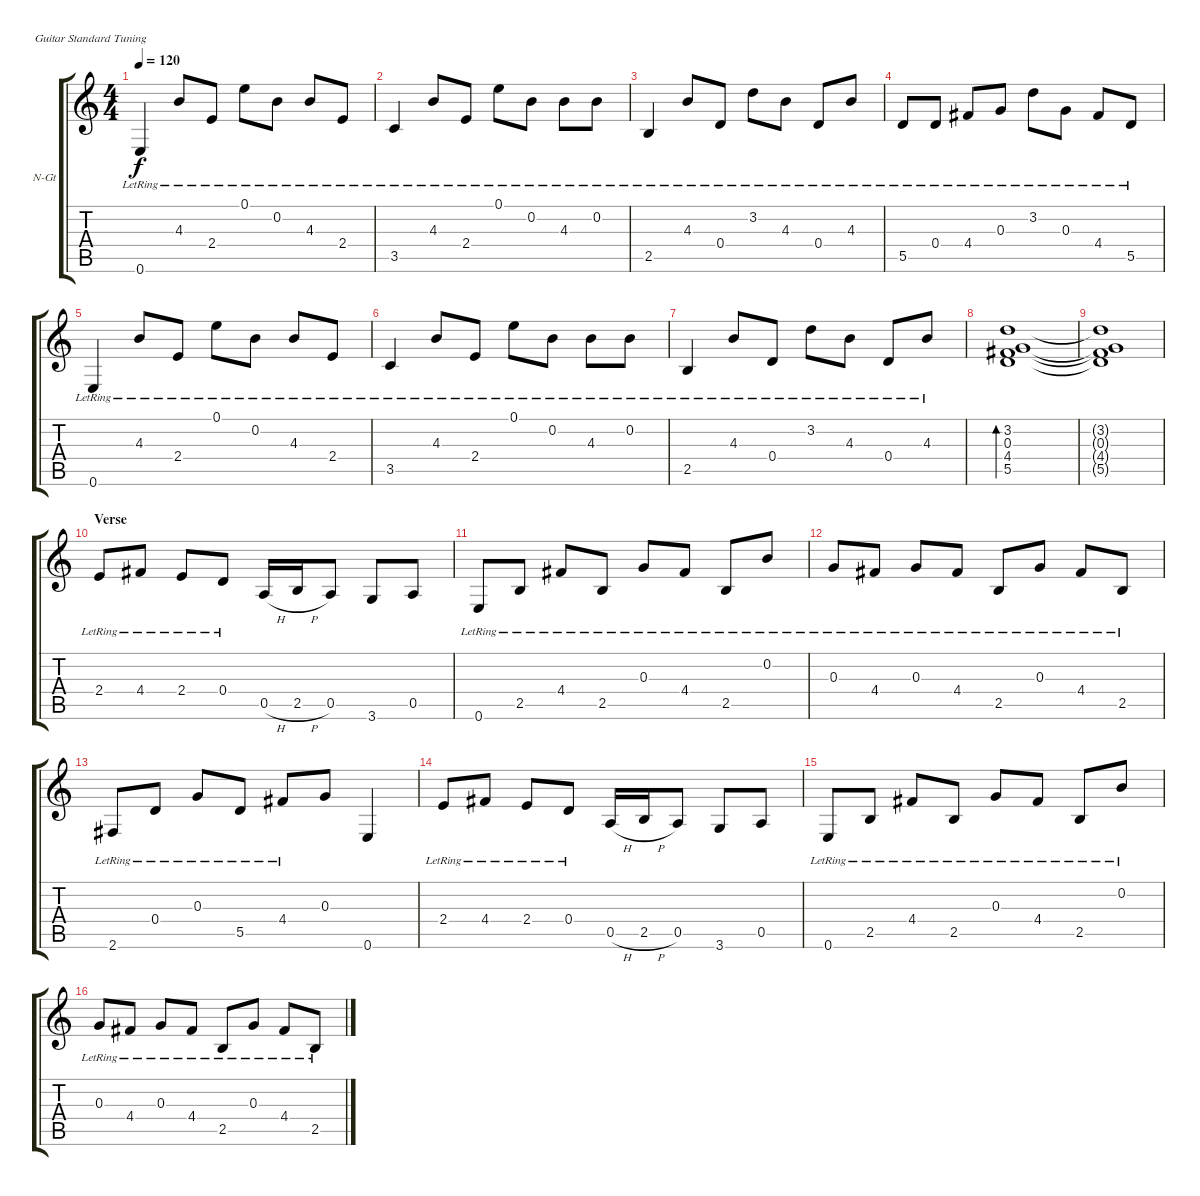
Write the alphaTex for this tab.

\bracketExtendMode groupsimilarinstruments
\firstSystemTrackNameOrientation horizontal
\otherSystemsTrackNameOrientation horizontal
\track ("Zakk Wylde - Acoustic" "N-Gt") {instrument acousticguitarnylon}
\staff {score tabs}
\tuning (E4 B3 G3 D3 A2 E2)
\ts (4 4)
\tempo 120
\clef g2
\ks c
0.6{lr}.4{dy f} 4.3{lr}.8 2.4{lr}.8 0.1{lr}.8 0.2{lr}.8 4.3{lr}.8 2.4{lr}.8 |
3.5{lr}.4 4.3{lr}.8 2.4{lr}.8 0.1{lr}.8 0.2{lr}.8 4.3{lr}.8 0.2{lr}.8 |
2.5{lr}.4 4.3{lr}.8 0.4{lr}.8 3.2{lr}.8 4.3{lr}.8 0.4{lr}.8 4.3{lr}.8 |
5.5{lr}.8 0.4{lr}.8 4.4{lr}.8 0.3{lr}.8 3.2{lr}.8 0.3{lr}.8 4.4{lr}.8 5.5{lr}.8 |
0.6{lr}.4 4.3{lr}.8 2.4{lr}.8 0.1{lr}.8 0.2{lr}.8 4.3{lr}.8 2.4{lr}.8 |
3.5{lr}.4 4.3{lr}.8 2.4{lr}.8 0.1{lr}.8 0.2{lr}.8 4.3{lr}.8 0.2{lr}.8 |
2.5{lr}.4 4.3{lr}.8 0.4{lr}.8 3.2{lr}.8 4.3{lr}.8 0.4{lr}.8 4.3{lr}.8 |
(3.2 0.3 4.4 5.5).1{bd 480} |
(3.2{t} 0.3{t} 4.4{t} 5.5{t}).1 |
\section ("" "Verse")
2.4{lr}.8 4.4{lr}.8 2.4{lr}.8 0.4{lr}.8 0.5{h}.16 2.5{h}.16 0.5.8 3.6.8 0.5.8 |
0.6{lr}.8 2.5{lr}.8 4.4{lr}.8 2.5{lr}.8 0.3{lr}.8 4.4{lr}.8 2.5{lr}.8 0.2{lr}.8 |
0.3{lr}.8 4.4{lr}.8 0.3{lr}.8 4.4{lr}.8 2.5{lr}.8 0.3{lr}.8 4.4{lr}.8 2.5{lr}.8 |
2.6{lr}.8 0.4{lr}.8 0.3{lr}.8 5.5{lr}.8 4.4{lr}.8 0.3.8 0.6.4 |
2.4{lr}.8 4.4{lr}.8 2.4{lr}.8 0.4{lr}.8 0.5{h}.16 2.5{h}.16 0.5.8 3.6.8 0.5.8 |
0.6{lr}.8 2.5{lr}.8 4.4{lr}.8 2.5{lr}.8 0.3{lr}.8 4.4{lr}.8 2.5{lr}.8 0.2{lr}.8 |
0.3{lr}.8 4.4{lr}.8 0.3{lr}.8 4.4{lr}.8 2.5{lr}.8 0.3{lr}.8 4.4{lr}.8 2.5{lr}.8
